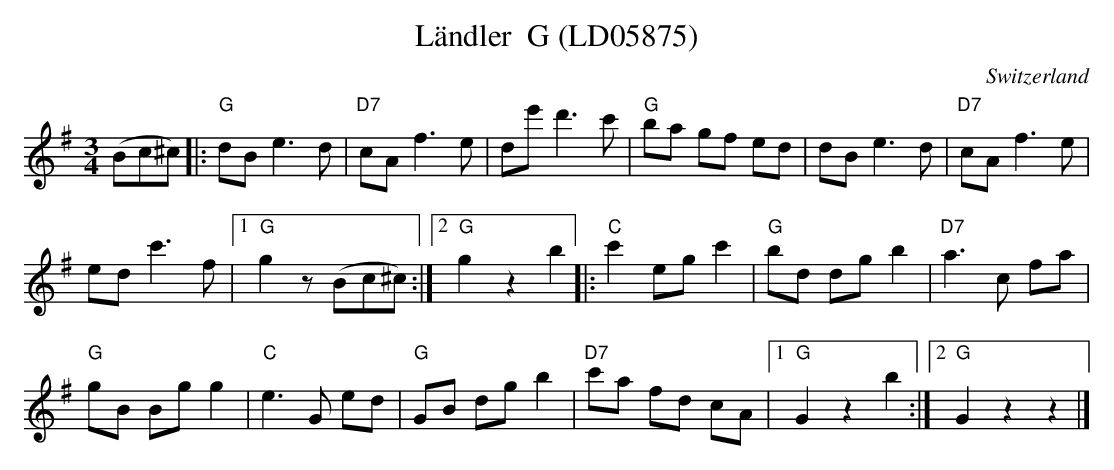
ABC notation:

X:1
T:Ländler  G (LD05875)
O:Switzerland
M:3/4
L:1/8
K:G major
(Bc^c) |: "G"dB e3d | "D7"cA f3e | de' d'3c' | "G"ba gf ed | dB e3d | "D7"cA f3e |
ed c'3f |1 "G"g2z(Bc^c) :|2 "G"g2z2b2 |: "C"c'2 eg c'2 | "G"bd dgb2 | "D7"a3c fa |
"G"gB Bg g2 | "C"e3G ed | "G"GB dgb2 | "D7"c'a fd cA |1 "G"G2z2b2 :|2 "G"G2z2z2 |]
